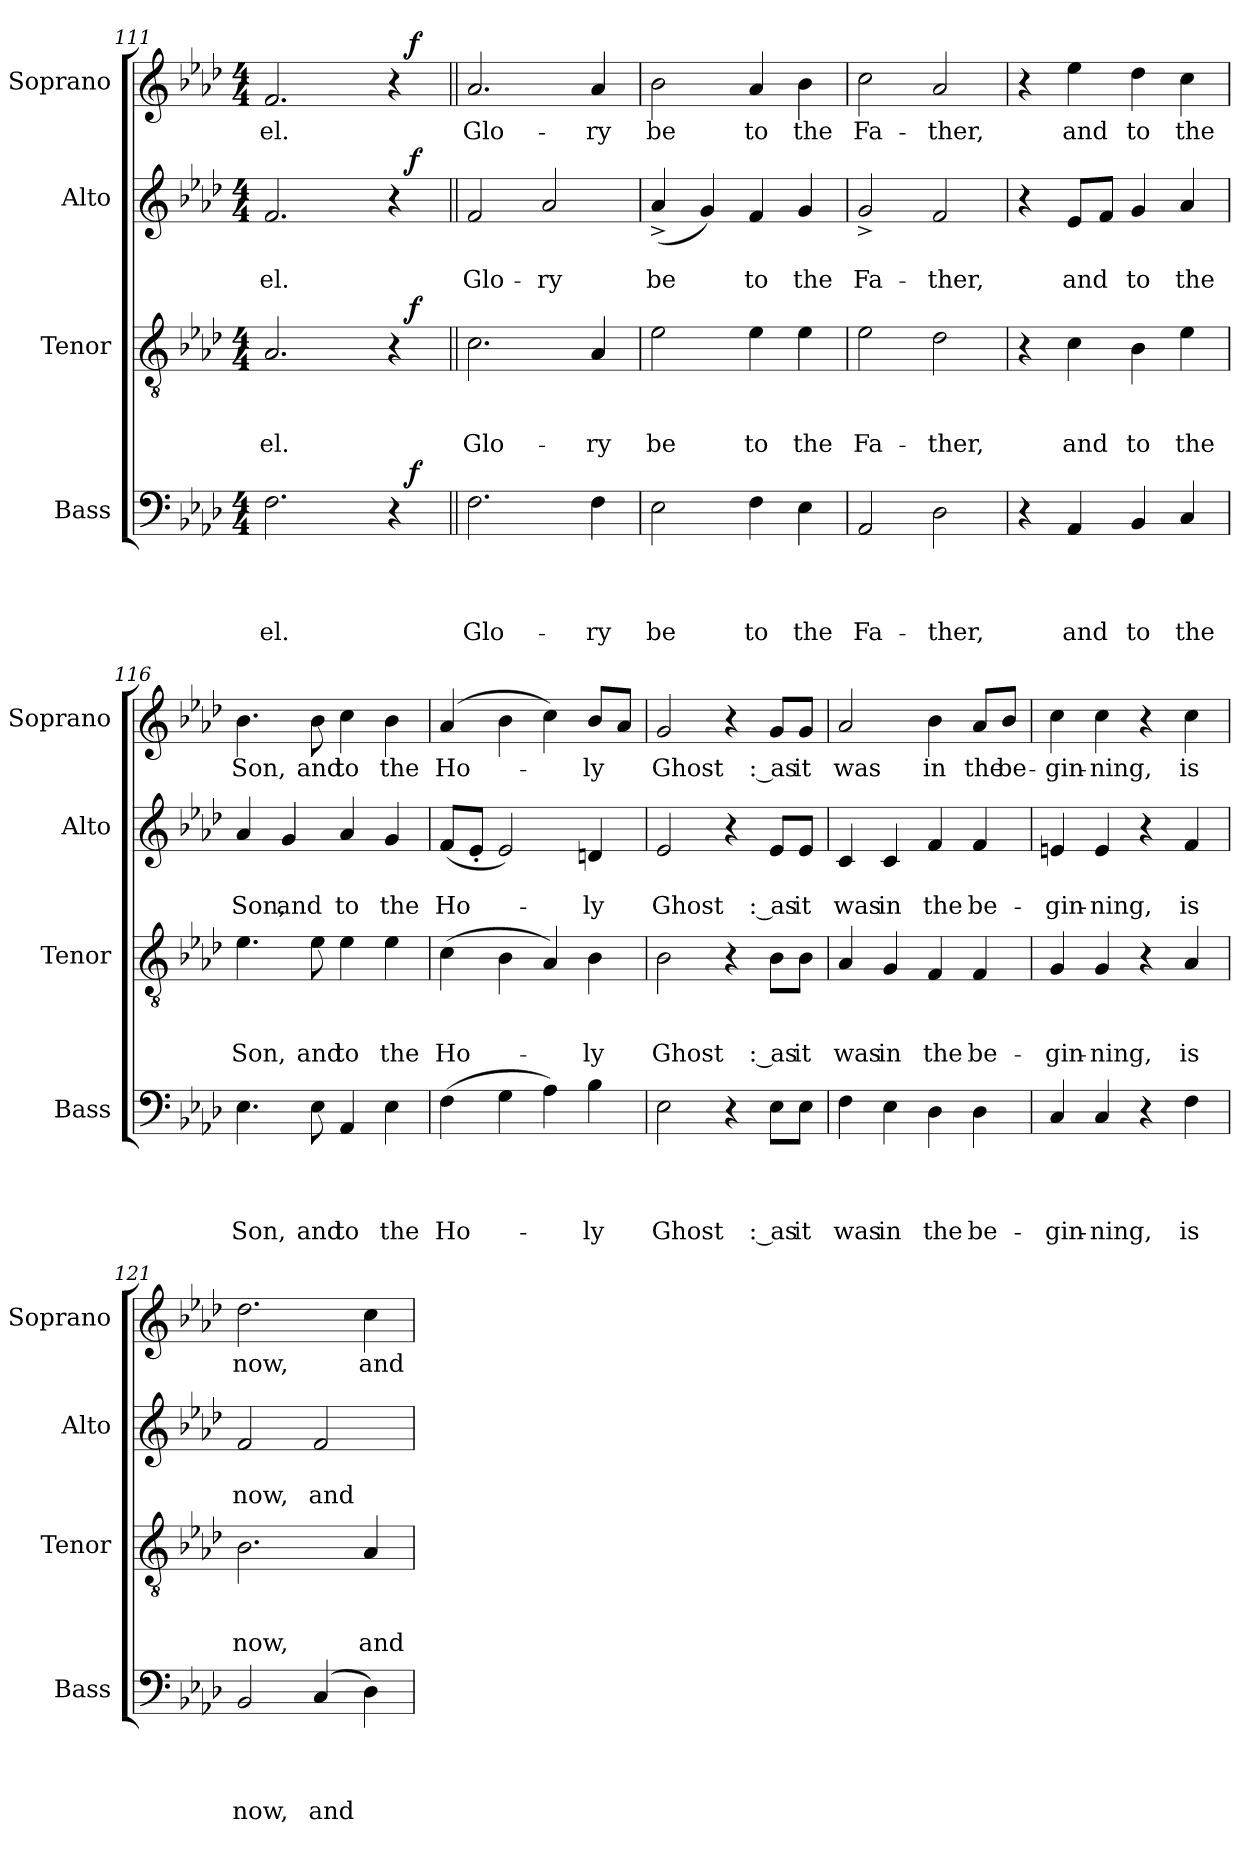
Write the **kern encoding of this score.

**kern	**text	**text	**text	**text	**dynam	**kern	**text	**text	**text	**dynam	**kern	**text	**text	**dynam	**kern	**text	**dynam
*part4	*part4	*part4	*part4	*part4	*part4	*part3	*part3	*part3	*part3	*part3	*part2	*part2	*part2	*part2	*part1	*part1	*part1
*staff4	*staff4	*staff4	*staff4	*staff4	*staff4	*staff3	*staff3	*staff3	*staff3	*staff3	*staff2	*staff2	*staff2	*staff2	*staff1	*staff1	*staff1
*I"Bass	*	*	*	*	*	*I"Tenor	*	*	*	*	*I"Alto	*	*	*	*I"Soprano	*	*
*I'Bass	*	*	*	*	*	*I'Tenor	*	*	*	*	*I'Alto	*	*	*	*I'Soprano	*	*
*clefF4	*	*	*	*	*	*clefGv2	*	*	*	*	*clefG2	*	*	*	*clefG2	*	*
*k[b-e-a-d-]	*	*	*	*	*	*k[b-e-a-d-]	*	*	*	*	*k[b-e-a-d-]	*	*	*	*k[b-e-a-d-]	*	*
*A-:	*	*	*	*	*	*A-:	*	*	*	*	*A-:	*	*	*	*A-:	*	*
*M4/4	*	*	*	*	*	*M4/4	*	*	*	*	*M4/4	*	*	*	*M4/4	*	*
=111	=111	=111	=111	=111	=111	=111	=111	=111	=111	=111	=111	=111	=111	=111	=111	=111	=111
!	!	!	!	!LO:LY:b	!	!	!	!	!LO:LY:b	!	!	!	!LO:LY:b	!	!	!LO:LY:b	!
*^	*	*	*	*	*	*^	*	*	*	*	*^	*	*	*	*^	*	*
2.F\	2ryy	.	.	.	-el.	.	2.A-/	2ryy	.	.	-el.	.	2.f/	2ryy	.	-el.	.	2.f/	2ryy	-el.	.
.	4ryy	.	.	.	.	.	.	4ryy	.	.	.	.	.	4ryy	.	.	.	.	4ryy	.	.
4r	16ryy	.	.	.	.	.	4r	16ryy	.	.	.	.	4r	16ryy	.	.	.	4r	16ryy	.	.
!	!	!	!	!	!	!LO:DY:b	!	!	!	!	!	!LO:DY:b	!	!	!	!	!LO:DY:b	!	!	!	!LO:DY:b
.	8.ryy	.	.	.	.	f	.	8.ryy	.	.	.	f	.	8.ryy	.	.	f	.	8.ryy	.	f
=112||	=112||	=112||	=112||	=112||	=112||	=112||	=112||	=112||	=112||	=112||	=112||	=112||	=112||	=112||	=112||	=112||	=112||	=112||	=112||	=112||	=112||
!	!	!	!	!	!LO:LY:b	!	!	!	!	!	!LO:LY:b	!	!	!	!	!LO:LY:b	!	!	!	!LO:LY:b	!
*v	*v	*	*	*	*	*	*	*	*	*	*	*	*v	*v	*	*	*	*v	*v	*	*
*	*	*	*	*	*	*v	*v	*	*	*	*	*	*	*	*	*	*	*
2.F\	.	.	.	Glo-	.	2.c\	.	.	Glo-	.	2f/	.	Glo-	.	2.a-/	Glo-	.
!	!	!	!	!	!	!	!	!	!	!	!	!	!LO:LY:b	!	!	!	!
.	.	.	.	.	.	.	.	.	.	.	2a-/	.	-ry	.	.	.	.
!	!	!	!	!LO:LY:b	!	!	!	!	!LO:LY:b	!	!	!	!	!	!	!LO:LY:b	!
4F\	.	.	.	-ry	.	4A-/	.	.	-ry	.	.	.	.	.	4a-/	-ry	.
=113	=113	=113	=113	=113	=113	=113	=113	=113	=113	=113	=113	=113	=113	=113	=113	=113	=113
!	!	!	!	!LO:LY:b	!	!	!	!	!LO:LY:b	!	!	!	!LO:LY:b	!	!	!LO:LY:b	!
2E-\	.	.	.	be	.	2e-\	.	.	be	.	(<4a-^</	.	be	.	2b-\	be	.
.	.	.	.	.	.	.	.	.	.	.	4g/)	.	.	.	.	.	.
!	!	!	!	!LO:LY:b	!	!	!	!	!LO:LY:b	!	!	!	!LO:LY:b	!	!	!LO:LY:b	!
4F\	.	.	.	to	.	4e-\	.	.	to	.	4f/	.	to	.	4a-/	to	.
!	!	!	!	!LO:LY:b	!	!	!	!	!LO:LY:b	!	!	!	!LO:LY:b	!	!	!LO:LY:b	!
4E-\	.	.	.	the	.	4e-\	.	.	the	.	4g/	.	the	.	4b-\	the	.
=114	=114	=114	=114	=114	=114	=114	=114	=114	=114	=114	=114	=114	=114	=114	=114	=114	=114
!	!	!	!	!LO:LY:b	!	!	!	!	!LO:LY:b	!	!	!	!LO:LY:b	!	!	!LO:LY:b	!
2AA-/	.	.	.	Fa-	.	2e-\	.	.	Fa-	.	2g^</	.	Fa-	.	2cc\	Fa-	.
!	!	!	!	!LO:LY:b	!	!	!	!	!LO:LY:b	!	!	!	!LO:LY:b	!	!	!LO:LY:b	!
2D-\	.	.	.	-ther,	.	2d-\	.	.	-ther,	.	2f/	.	-ther,	.	2a-/	-ther,	.
=115	=115	=115	=115	=115	=115	=115	=115	=115	=115	=115	=115	=115	=115	=115	=115	=115	=115
4r	.	.	.	.	.	4r	.	.	.	.	4r	.	.	.	4r	.	.
!	!	!	!	!LO:LY:b	!	!	!	!	!LO:LY:b	!	!	!	!LO:LY:b	!	!	!LO:LY:b	!
4AA-/	.	.	.	and	.	4c\	.	.	and	.	8e-/L	.	and	.	4ee-\	and	.
.	.	.	.	.	.	.	.	.	.	.	8f/J	.	.	.	.	.	.
!	!	!	!	!LO:LY:b	!	!	!	!	!LO:LY:b	!	!	!	!LO:LY:b	!	!	!LO:LY:b	!
4BB-/	.	.	.	to	.	4B-\	.	.	to	.	4g/	.	to	.	4dd-\	to	.
!	!	!	!	!LO:LY:b	!	!	!	!	!LO:LY:b	!	!	!	!LO:LY:b	!	!	!LO:LY:b	!
4C/	.	.	.	the	.	4e-\	.	.	the	.	4a-/	.	the	.	4cc\	the	.
!!LO:PB:g=z
=116	=116	=116	=116	=116	=116	=116	=116	=116	=116	=116	=116	=116	=116	=116	=116	=116	=116
!	!	!	!	!LO:LY:b	!	!	!	!	!LO:LY:b	!	!	!	!LO:LY:b	!	!	!LO:LY:b	!
4.E-\	.	.	.	Son,	.	4.e-\	.	.	Son,	.	4a-/	.	Son,	.	4.b-\	Son,	.
!	!	!	!	!	!	!	!	!	!	!	!	!	!LO:LY:b	!	!	!	!
.	.	.	.	.	.	.	.	.	.	.	4g/	.	and	.	.	.	.
!	!	!	!	!LO:LY:b	!	!	!	!	!LO:LY:b	!	!	!	!	!	!	!LO:LY:b	!
8E-\	.	.	.	and	.	8e-\	.	.	and	.	.	.	.	.	8b-\	and	.
!	!	!	!	!LO:LY:b	!	!	!	!	!LO:LY:b	!	!	!	!LO:LY:b	!	!	!LO:LY:b	!
4AA-/	.	.	.	to	.	4e-\	.	.	to	.	4a-/	.	to	.	4cc\	to	.
!	!	!	!	!LO:LY:b	!	!	!	!	!LO:LY:b	!	!	!	!LO:LY:b	!	!	!LO:LY:b	!
4E-\	.	.	.	the	.	4e-\	.	.	the	.	4g/	.	the	.	4b-\	the	.
=117	=117	=117	=117	=117	=117	=117	=117	=117	=117	=117	=117	=117	=117	=117	=117	=117	=117
!	!	!	!	!LO:LY:b	!	!	!	!	!LO:LY:b	!	!	!	!LO:LY:b	!	!	!LO:LY:b	!
(>4F\	.	.	.	Ho-	.	(>4c\	.	.	Ho-	.	(<8f/L	.	Ho-	.	(4a-/	Ho-	.
.	.	.	.	.	.	.	.	.	.	.	8e-'</J	.	.	.	.	.	.
4G\	.	.	.	.	.	4B-\	.	.	.	.	2e-/)	.	.	.	4b-\	.	.
4A-\)	.	.	.	.	.	4A-/)	.	.	.	.	.	.	.	.	4cc\)	.	.
!	!	!	!	!LO:LY:b	!	!	!	!	!LO:LY:b	!	!	!	!LO:LY:b	!	!	!LO:LY:b	!
4B-\	.	.	.	-ly	.	4B-\	.	.	-ly	.	4dn/	.	-ly	.	8b-/L	-ly	.
.	.	.	.	.	.	.	.	.	.	.	.	.	.	.	8a-/J	.	.
=118	=118	=118	=118	=118	=118	=118	=118	=118	=118	=118	=118	=118	=118	=118	=118	=118	=118
!	!	!	!	!LO:LY:b	!	!	!	!	!LO:LY:b	!	!	!	!LO:LY:b	!	!	!LO:LY:b	!
2E-\	.	.	.	Ghost	.	2B-\	.	.	Ghost	.	2e-/	.	Ghost	.	2g/	Ghost	.
4r	.	.	.	.	.	4r	.	.	.	.	4r	.	.	.	4r	.	.
!	!	!	!	!LO:LY:b:rj	!	!	!	!	!LO:LY:b:rj	!	!	!	!LO:LY:b:rj	!	!	!LO:LY:b:rj	!
8E-\L	.	.	.	: as	.	8B-\L	.	.	: as	.	8e-/L	.	: as	.	8g/L	: as	.
!	!	!	!	!LO:LY:b	!	!	!	!	!LO:LY:b	!	!	!	!LO:LY:b	!	!	!LO:LY:b	!
8E-\J	.	.	.	it	.	8B-\J	.	.	it	.	8e-/J	.	it	.	8g/J	it	.
=119	=119	=119	=119	=119	=119	=119	=119	=119	=119	=119	=119	=119	=119	=119	=119	=119	=119
!	!	!	!	!LO:LY:b	!	!	!	!	!LO:LY:b	!	!	!	!LO:LY:b	!	!	!LO:LY:b	!
4F\	.	.	.	was	.	4A-/	.	.	was	.	4c/	.	was	.	2a-/	was	.
!	!	!	!	!LO:LY:b	!	!	!	!	!LO:LY:b	!	!	!	!LO:LY:b	!	!	!	!
4E-\	.	.	.	in	.	4G/	.	.	in	.	4c/	.	in	.	.	.	.
!	!	!	!	!LO:LY:b	!	!	!	!	!LO:LY:b	!	!	!	!LO:LY:b	!	!	!LO:LY:b	!
4D-\	.	.	.	the	.	4F/	.	.	the	.	4f/	.	the	.	4b-\	in	.
!	!	!	!	!LO:LY:b	!	!	!	!	!LO:LY:b	!	!	!	!LO:LY:b	!	!	!LO:LY:b	!
4D-\	.	.	.	be-	.	4F/	.	.	be-	.	4f/	.	be-	.	8a-/L	the	.
!	!	!	!	!	!	!	!	!	!	!	!	!	!	!	!	!LO:LY:b	!
.	.	.	.	.	.	.	.	.	.	.	.	.	.	.	8b-/J	be-	.
=120	=120	=120	=120	=120	=120	=120	=120	=120	=120	=120	=120	=120	=120	=120	=120	=120	=120
!	!	!	!	!LO:LY:b	!	!	!	!	!LO:LY:b	!	!	!	!LO:LY:b	!	!	!LO:LY:b	!
4C/	.	.	.	-gin-	.	4G/	.	.	-gin-	.	4en/	.	-gin-	.	4cc\	-gin-	.
!	!	!	!	!LO:LY:b	!	!	!	!	!LO:LY:b	!	!	!	!LO:LY:b	!	!	!LO:LY:b	!
4C/	.	.	.	-ning,	.	4G/	.	.	-ning,	.	4e/	.	-ning,	.	4cc\	-ning,	.
4r	.	.	.	.	.	4r	.	.	.	.	4r	.	.	.	4r	.	.
!	!	!	!	!LO:LY:b	!	!	!	!	!LO:LY:b	!	!	!	!LO:LY:b	!	!	!LO:LY:b	!
4F\	.	.	.	is	.	4A-/	.	.	is	.	4f/	.	is	.	4cc\	is	.
=121	=121	=121	=121	=121	=121	=121	=121	=121	=121	=121	=121	=121	=121	=121	=121	=121	=121
!	!	!	!	!LO:LY:b	!	!	!	!	!LO:LY:b	!	!	!	!LO:LY:b	!	!	!LO:LY:b	!
2BB-/	.	.	.	now,	.	2.B-\	.	.	now,	.	2f/	.	now,	.	2.dd-\	now,	.
!	!	!	!	!LO:LY:b	!	!	!	!	!	!	!	!	!LO:LY:b	!	!	!	!
(4C/	.	.	.	and	.	.	.	.	.	.	2f/	.	and	.	.	.	.
!	!	!	!	!	!	!	!	!	!LO:LY:b	!	!	!	!	!	!	!LO:LY:b	!
4D-\)	.	.	.	.	.	4A-/	.	.	and	.	.	.	.	.	4cc\	and	.
=	=	=	=	=	=	=	=	=	=	=	=	=	=	=	=	=	=
*-	*-	*-	*-	*-	*-	*-	*-	*-	*-	*-	*-	*-	*-	*-	*-	*-	*-
